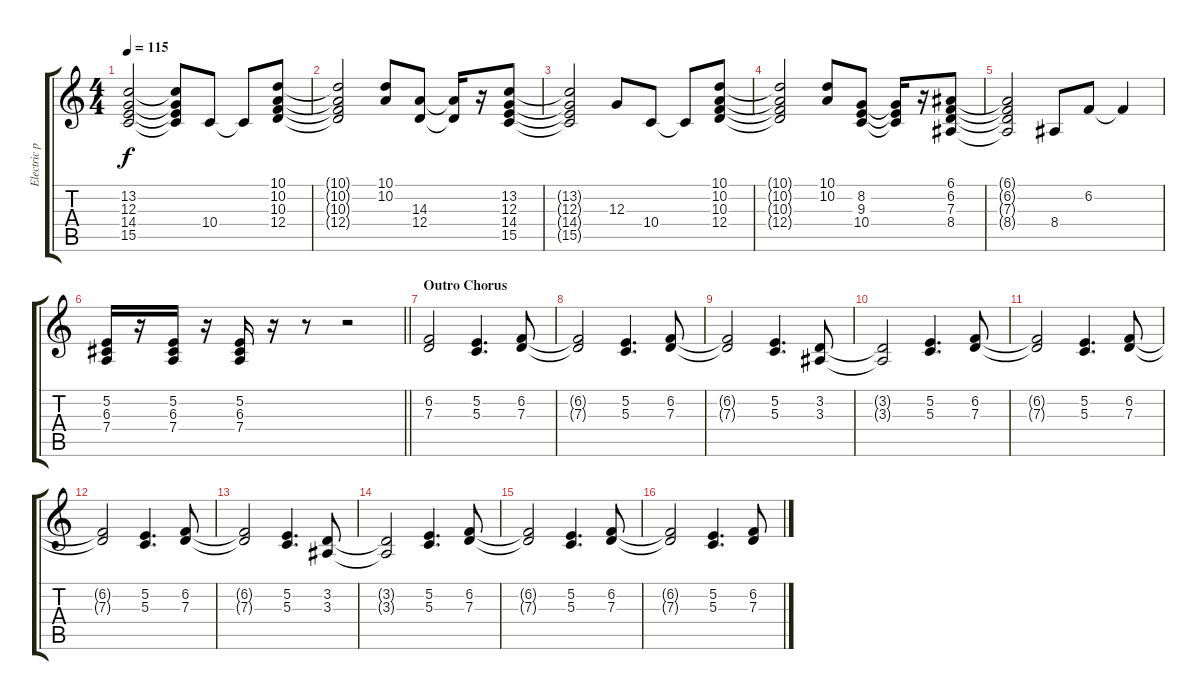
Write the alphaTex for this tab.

\track ("Electric piano" "Electric p") {solo instrument electricpiano1}
\staff {score tabs}
\tuning (E4 B3 G3 D3 A2 E2) {hide}
\ts (4 4)
\tempo 115
\clef g2
\ks c
(13.2{t} 12.3{t} 14.4{t} 15.5{t}).2{dy f} (13.2{t} 12.3{t} 14.4{t} 15.5{t}).8 10.4.8 10.4{t}.8 (10.1 10.2 10.3 12.4).8 |
(10.1{t} 10.2{t} 10.3{t} 12.4{t}).2 (10.1 10.2).8 (14.3 12.4).8 (14.3{t} 12.4{t}).16 r.16 (13.2 12.3 14.4 15.5).8 |
(13.2{t} 12.3{t} 14.4{t} 15.5{t}).2 12.3.8 10.4.8 10.4{t}.8 (10.1 10.2 10.3 12.4).8 |
(10.1{t} 10.2{t} 10.3{t} 12.4{t}).2 (10.1 10.2).8 (8.2 9.3 10.4).8 (8.2{t} 9.3{t} 10.4{t}).16 r.16 (6.1 6.2 7.3 8.4).8 |
(6.1{t} 6.2{t} 7.3{t} 8.4{t}).2 8.4.8 6.2.8 6.2{t}.4 |
\barLineRight lightlight
(5.2 6.3 7.4).16 r.16 (5.2 6.3 7.4).16 r.16 (5.2 6.3 7.4).16 r.16 r.8 r.2 |
\section ("" "Outro Chorus")
(6.2 7.3).2 (5.2 5.3).4{d} (6.2 7.3).8 |
(6.2{t} 7.3{t}).2 (5.2 5.3).4{d} (6.2 7.3).8 |
(6.2{t} 7.3{t}).2 (5.2 5.3).4{d} (3.2 3.3).8 |
(3.2{t} 3.3{t}).2 (5.2 5.3).4{d} (6.2 7.3).8 |
(6.2{t} 7.3{t}).2 (5.2 5.3).4{d} (6.2 7.3).8 |
(6.2{t} 7.3{t}).2 (5.2 5.3).4{d} (6.2 7.3).8 |
(6.2{t} 7.3{t}).2 (5.2 5.3).4{d} (3.2 3.3).8 |
(3.2{t} 3.3{t}).2 (5.2 5.3).4{d} (6.2 7.3).8 |
(6.2{t} 7.3{t}).2 (5.2 5.3).4{d} (6.2 7.3).8 |
(6.2{t} 7.3{t}).2 (5.2 5.3).4{d} (6.2 7.3).8
